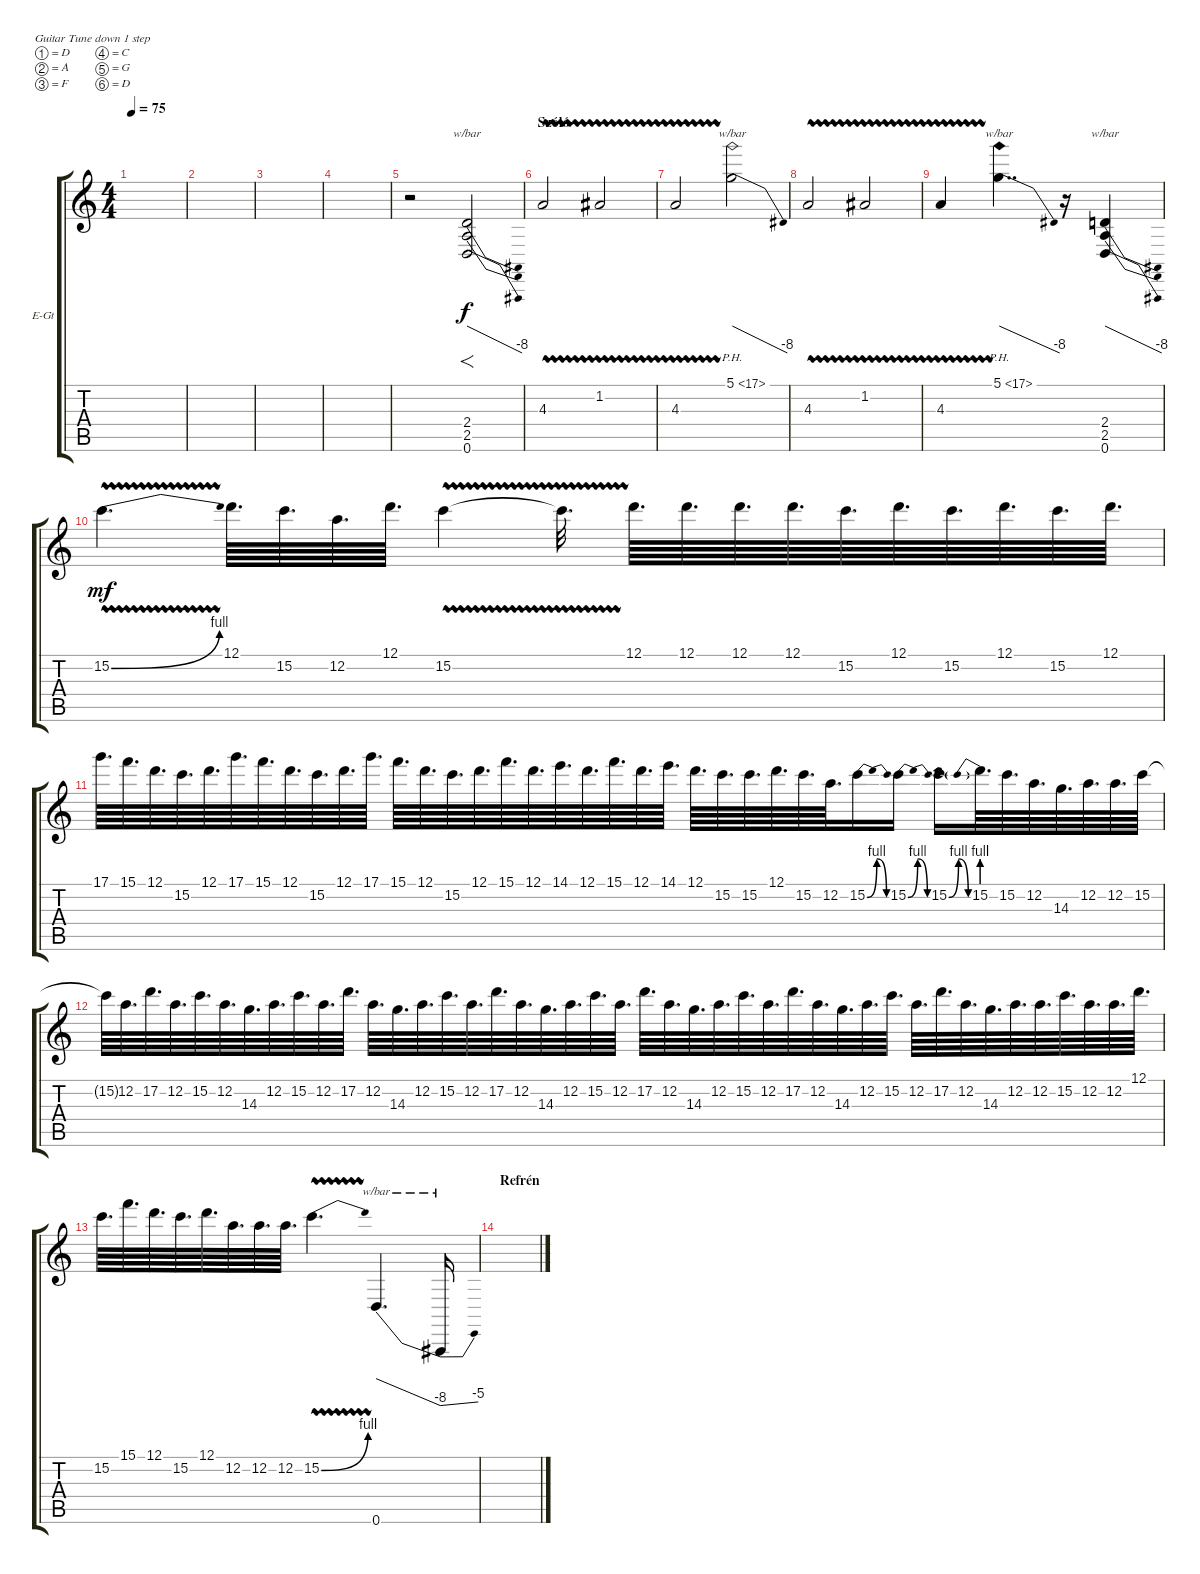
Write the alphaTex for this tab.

\defaultSystemsLayout 4
\bracketExtendMode groupsimilarinstruments
\firstSystemTrackNameOrientation horizontal
\otherSystemsTrackNameOrientation horizontal
\track ("Zakk Wylde" "E-Gt") {instrument overdrivenguitar}
\staff {score tabs}
\tuning (D4 A3 F3 C3 G2 D2)
\ts (4 4)
\tempo 75
\clef g2
\ks c
|
|
|
|
r.2 (0.6 2.5 2.4).2{f tbe (dive default 8.4 0 59.4 -32) dy f} |
\section ("" "Szóló")
4.3{vw}.2 1.2{vw}.2 |
4.3{vw}.2 5.1{ph 12}.2{tbe (dive default 7.8 0 59.4 -32)} |
4.3{vw}.2 1.2{vw}.2 |
4.3{vw}.4 5.1{ph 12}.4{dd tbe (dive default 11.4 0 60 -32)} r.16 (0.6 2.5 2.4).4{tbe (dive default 0 0 60 -32)} |
15.2{be (bend 0 0 15 4) vw}.4{d dy mf} 12.1.64{d} 15.2.64{d} 12.2.64{d} 12.1.64{d} 15.2{vw}.4 15.2{t}.32{d} 12.1.64{d} 12.1.64{d} 12.1.64{d} 12.1.64{d} 15.2.64{d} 12.1.64{d} 15.2.64{d} 12.1.64{d} 15.2.64{d} 12.1.64{d} |
17.1.64{d} 15.1.64{d} 12.1.64{d} 15.2.64{d} 12.1.64{d} 17.1.64{d} 15.1.64{d} 12.1.64{d} 15.2.64{d} 12.1.64{d} 17.1.64{d} 15.1.64{d} 12.1.64{d} 15.2.64{d} 12.1.64{d} 15.1.64{d} 12.1.64{d} 14.1.64{d} 12.1.64{d} 15.1.64{d} 12.1.64{d} 14.1.64{d} 12.1.64{d} 15.2.64{d} 15.2.64{d} 12.1.64{d} 15.2.64{d} 12.2.64{d} 15.2{be (bendrelease 0 0 10.2 4 20.4 4 30 0)}.16 15.2{be (bendrelease 0 0 10.2 4 20.4 4 30 0)}.16 15.2{be (bendrelease 0 0 10.2 4 20.4 4 30 0)}.16 15.2{be (prebend 0 4 60 4)}.64{d} 15.2.64{d} 12.2.64{d} 14.3.64{d} 12.2.64{d} 12.2.64{d} 15.2.64 |
15.2{t}.64 12.2.64{d} 17.2.64{d} 12.2.64{d} 15.2.64{d} 12.2.64{d} 14.3.64{d} 12.2.64{d} 15.2.64{d} 12.2.64{d} 17.2.64{d} 12.2.64{d} 14.3.64{d} 12.2.64{d} 15.2.64{d} 12.2.64{d} 17.2.64{d} 12.2.64{d} 14.3.64{d} 12.2.64{d} 15.2.64{d} 12.2.64{d} 17.2.64{d} 12.2.64{d} 14.3.64{d} 12.2.64{d} 15.2.64{d} 12.2.64{d} 17.2.64{d} 12.2.64{d} 14.3.64{d} 12.2.64{d} 15.2.64{d} 12.2.64{d} 17.2.64{d} 12.2.64{d} 14.3.64{d} 12.2.64{d} 12.2.64{d} 15.2.64{d} 12.2.64{d} 12.2.64{d} 12.1.64{d} |
15.2.64{d} 15.1.64{d} 12.1.64{d} 15.2.64{d} 12.1.64{d} 12.2.64{d} 12.2.64{d} 12.2.64{d} 15.2{be (bend 0 0 15 4) vw}.4{d} 0.6.4{d tbe (dive default 19.8 0 59.4 -32)} 0.6{t}.16{tbe (dive default 0 -32 59.4 -20)} |
\section ("" "Refrén")
